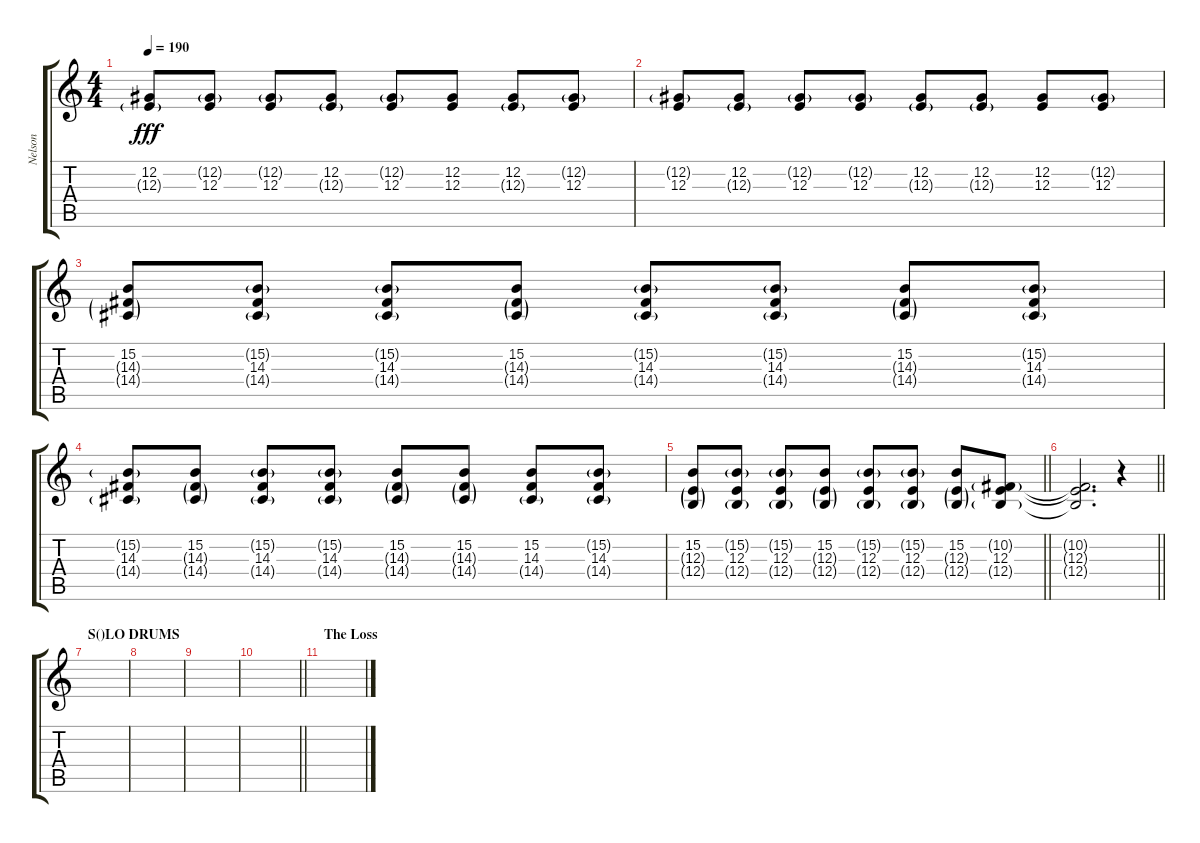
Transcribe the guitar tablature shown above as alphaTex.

\track ("Nelson" "Nelson") {instrument stringensemble1}
\staff {score tabs}
\tuning (Db4 Ab3 E3 B2 Gb2 B1) {hide}
\ts (4 4)
\tempo 190
\clef g2
\ks c
(12.2 12.3{g}).8{dy fff} (12.2{g} 12.3).8 (12.2{g} 12.3).8 (12.2 12.3{g}).8 (12.2{g} 12.3).8 (12.2 12.3).8 (12.2 12.3{g}).8 (12.2{g} 12.3).8 |
(12.2{g} 12.3).8 (12.2 12.3{g}).8 (12.2{g} 12.3).8 (12.2{g} 12.3).8 (12.2 12.3{g}).8 (12.2 12.3{g}).8 (12.2 12.3).8 (12.2{g} 12.3).8 |
(15.2 14.3{g} 14.4{g}).8 (15.2{g} 14.3 14.4{g}).8 (15.2{g} 14.3 14.4{g}).8 (15.2 14.3{g} 14.4{g}).8 (15.2{g} 14.3 14.4{g}).8 (15.2{g} 14.3 14.4{g}).8 (15.2 14.3{g} 14.4{g}).8 (15.2{g} 14.3 14.4{g}).8 |
(15.2{g} 14.3 14.4{g}).8 (15.2 14.3{g} 14.4{g}).8 (15.2{g} 14.3 14.4{g}).8 (15.2{g} 14.3 14.4{g}).8 (15.2 14.3{g} 14.4{g}).8 (15.2 14.3{g} 14.4{g}).8 (15.2 14.3 14.4{g}).8 (15.2{g} 14.3 14.4{g}).8 |
\barLineRight lightlight
(15.2 12.3{g} 12.4{g}).8 (15.2{g} 12.3 12.4{g}).8 (15.2{g} 12.3 12.4{g}).8 (15.2 12.3{g} 12.4{g}).8 (15.2{g} 12.3 12.4{g}).8 (15.2{g} 12.3 12.4{g}).8 (15.2 12.3{g} 12.4{g}).8 (10.2{g} 12.3 12.4{g}).8 |
\section ("" "")
\barLineRight lightlight
(10.2{t} 12.3{t} 12.4{t}).2{d} r.4 |
\section ("" "S()LO DRUMS")
|
|
|
\barLineRight lightlight
|
\section ("" "The Loss")
